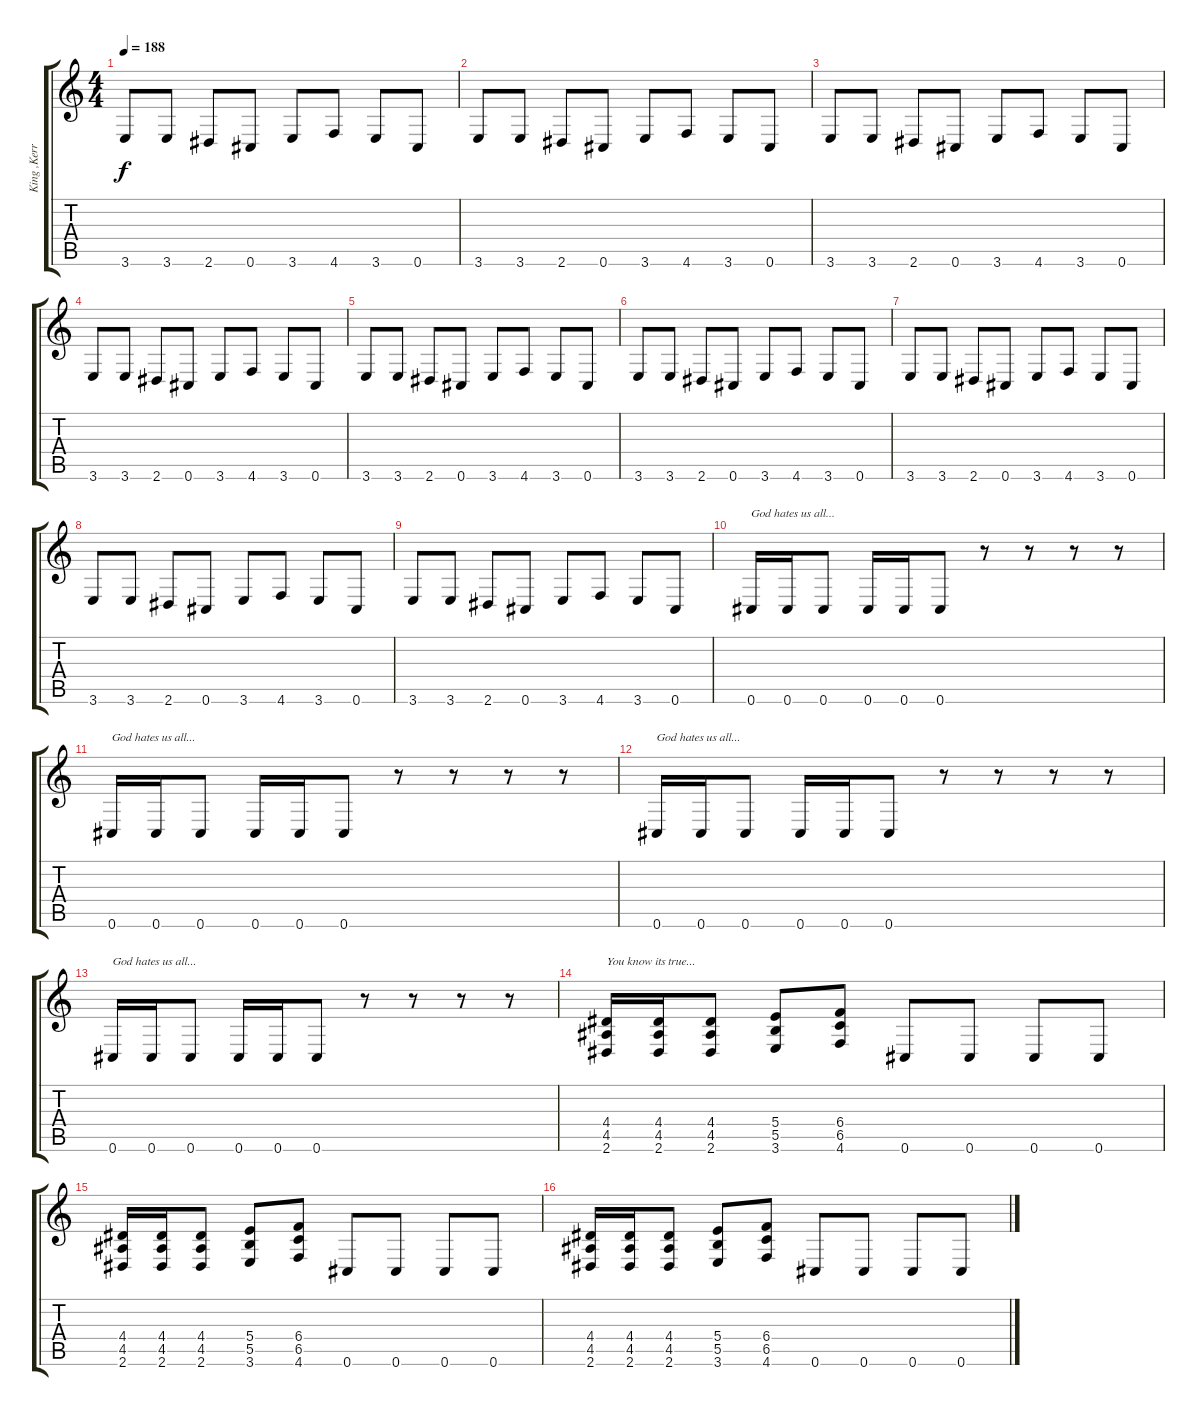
\track ("King ,Kerry" "King ,Kerr") {instrument distortionguitar}
\staff {score tabs}
\tuning (Db4 Ab3 E3 B2 Gb2 Db2) {hide}
\ts (4 4)
\tempo 188
\clef g2
\ks c
3.6.8{dy f} 3.6.8 2.6.8 0.6.8 3.6.8 4.6.8 3.6.8 0.6.8 |
3.6.8 3.6.8 2.6.8 0.6.8 3.6.8 4.6.8 3.6.8 0.6.8 |
3.6.8 3.6.8 2.6.8 0.6.8 3.6.8 4.6.8 3.6.8 0.6.8 |
3.6.8 3.6.8 2.6.8 0.6.8 3.6.8 4.6.8 3.6.8 0.6.8 |
3.6.8 3.6.8 2.6.8 0.6.8 3.6.8 4.6.8 3.6.8 0.6.8 |
3.6.8 3.6.8 2.6.8 0.6.8 3.6.8 4.6.8 3.6.8 0.6.8 |
3.6.8 3.6.8 2.6.8 0.6.8 3.6.8 4.6.8 3.6.8 0.6.8 |
3.6.8 3.6.8 2.6.8 0.6.8 3.6.8 4.6.8 3.6.8 0.6.8 |
3.6.8 3.6.8 2.6.8 0.6.8 3.6.8 4.6.8 3.6.8 0.6.8 |
0.6.16{txt "God hates us all..."} 0.6.16 0.6.8 0.6.16 0.6.16 0.6.8 r.8 r.8 r.8 r.8 |
0.6.16{txt "God hates us all..."} 0.6.16 0.6.8 0.6.16 0.6.16 0.6.8 r.8 r.8 r.8 r.8 |
0.6.16{txt "God hates us all..."} 0.6.16 0.6.8 0.6.16 0.6.16 0.6.8 r.8 r.8 r.8 r.8 |
0.6.16{txt "God hates us all..."} 0.6.16 0.6.8 0.6.16 0.6.16 0.6.8 r.8 r.8 r.8 r.8 |
(4.4 4.5 2.6).16{txt "You know its true..."} (4.4 4.5 2.6).16 (4.4 4.5 2.6).8 (5.4 5.5 3.6).8 (6.4 6.5 4.6).8 0.6.8 0.6.8 0.6.8 0.6.8 |
(4.4 4.5 2.6).16 (4.4 4.5 2.6).16 (4.4 4.5 2.6).8 (5.4 5.5 3.6).8 (6.4 6.5 4.6).8 0.6.8 0.6.8 0.6.8 0.6.8 |
(4.4 4.5 2.6).16 (4.4 4.5 2.6).16 (4.4 4.5 2.6).8 (5.4 5.5 3.6).8 (6.4 6.5 4.6).8 0.6.8 0.6.8 0.6.8 0.6.8
